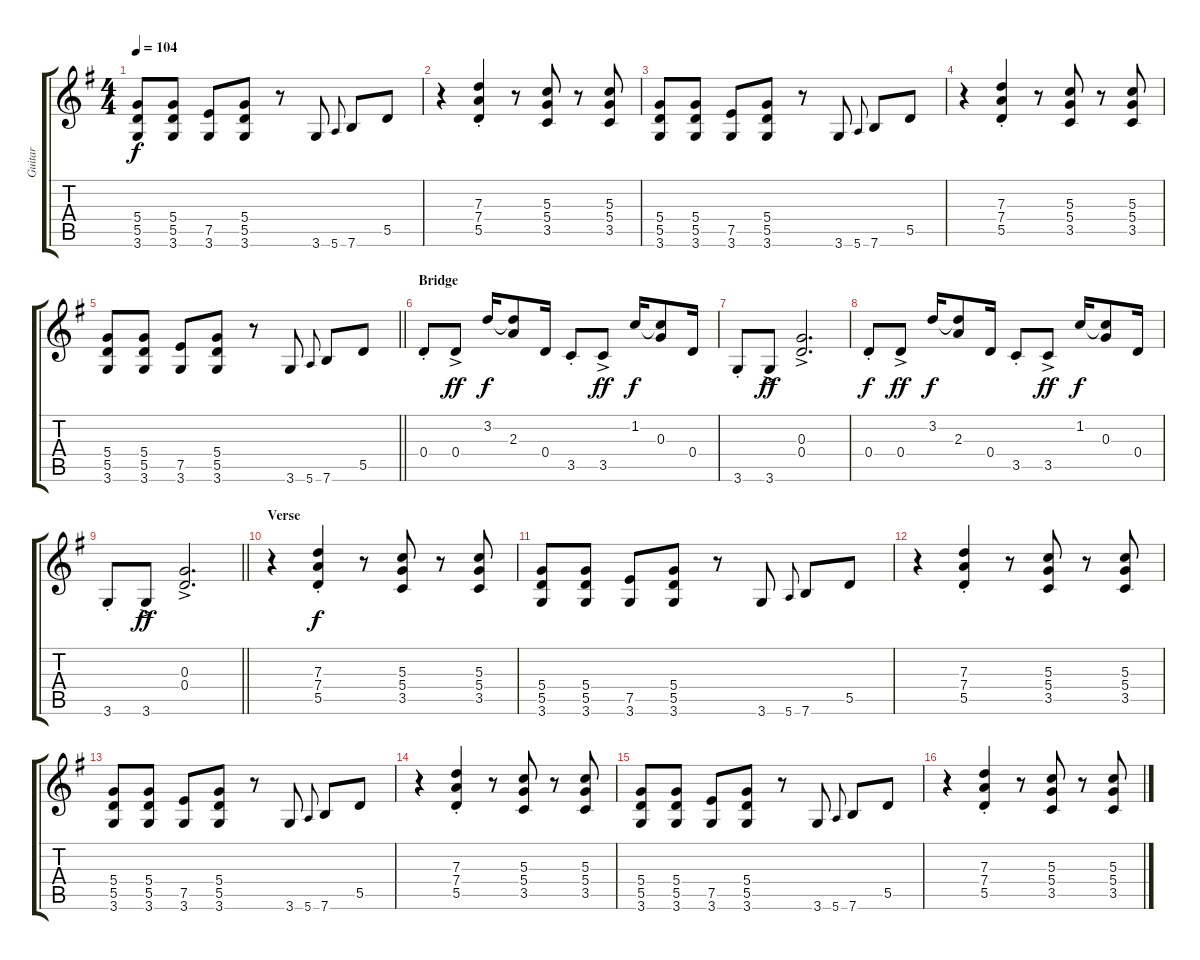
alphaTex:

\track ("Guitar" "Guitar") {instrument overdrivenguitar}
\staff {score tabs}
\tuning (E4 B3 G3 D3 A2 E2) {hide}
\ts (4 4)
\tempo 104
\clef g2
\ks g
(5.4 5.5 3.6).8{dy f} (5.4 5.5 3.6).8 (7.5 3.6).8 (5.4 5.5 3.6).8 r.8 3.6.8 5.6.8{gr onbeat} 7.6.8 5.5.8 |
r.4 (7.3{st} 7.4{st} 5.5{st}).4 r.8 (5.3 5.4 3.5).8 r.8 (5.3 5.4 3.5).8 |
(5.4 5.5 3.6).8 (5.4 5.5 3.6).8 (7.5 3.6).8 (5.4 5.5 3.6).8 r.8 3.6.8 5.6.8{gr onbeat} 7.6.8 5.5.8 |
r.4 (7.3{st} 7.4{st} 5.5{st}).4 r.8 (5.3 5.4 3.5).8 r.8 (5.3 5.4 3.5).8 |
\barLineRight lightlight
(5.4 5.5 3.6).8 (5.4 5.5 3.6).8 (7.5 3.6).8 (5.4 5.5 3.6).8 r.8 3.6.8 5.6.8{gr onbeat} 7.6.8 5.5.8 |
\section ("" "Bridge")
0.4{st}.8 0.4{ac}.8{dy ff} 3.2.16{dy f} (3.2{t} 2.3).8 0.4.16 3.5{st}.8 3.5{ac}.8{dy ff} 1.2.16{dy f} (1.2{t} 0.3).8 0.4.16 |
3.6{st}.8 3.6{ac}.8{dy ff} (0.3 0.4{ac}).2{d} |
0.4{st}.8{dy f} 0.4{ac}.8{dy ff} 3.2.16{dy f} (3.2{t} 2.3).8 0.4.16 3.5{st}.8 3.5{ac}.8{dy ff} 1.2.16{dy f} (1.2{t} 0.3).8 0.4.16 |
\barLineRight lightlight
3.6{st}.8 3.6{ac}.8{dy ff} (0.3 0.4{ac}).2{d} |
\section ("" "Verse")
r.4 (7.3{st} 7.4{st} 5.5{st}).4{dy f} r.8 (5.3 5.4 3.5).8 r.8 (5.3 5.4 3.5).8 |
(5.4 5.5 3.6).8 (5.4 5.5 3.6).8 (7.5 3.6).8 (5.4 5.5 3.6).8 r.8 3.6.8 5.6.8{gr onbeat} 7.6.8 5.5.8 |
r.4 (7.3{st} 7.4{st} 5.5{st}).4 r.8 (5.3 5.4 3.5).8 r.8 (5.3 5.4 3.5).8 |
(5.4 5.5 3.6).8 (5.4 5.5 3.6).8 (7.5 3.6).8 (5.4 5.5 3.6).8 r.8 3.6.8 5.6.8{gr onbeat} 7.6.8 5.5.8 |
r.4 (7.3{st} 7.4{st} 5.5{st}).4 r.8 (5.3 5.4 3.5).8 r.8 (5.3 5.4 3.5).8 |
(5.4 5.5 3.6).8 (5.4 5.5 3.6).8 (7.5 3.6).8 (5.4 5.5 3.6).8 r.8 3.6.8 5.6.8{gr onbeat} 7.6.8 5.5.8 |
r.4 (7.3{st} 7.4{st} 5.5{st}).4 r.8 (5.3 5.4 3.5).8 r.8 (5.3 5.4 3.5).8
